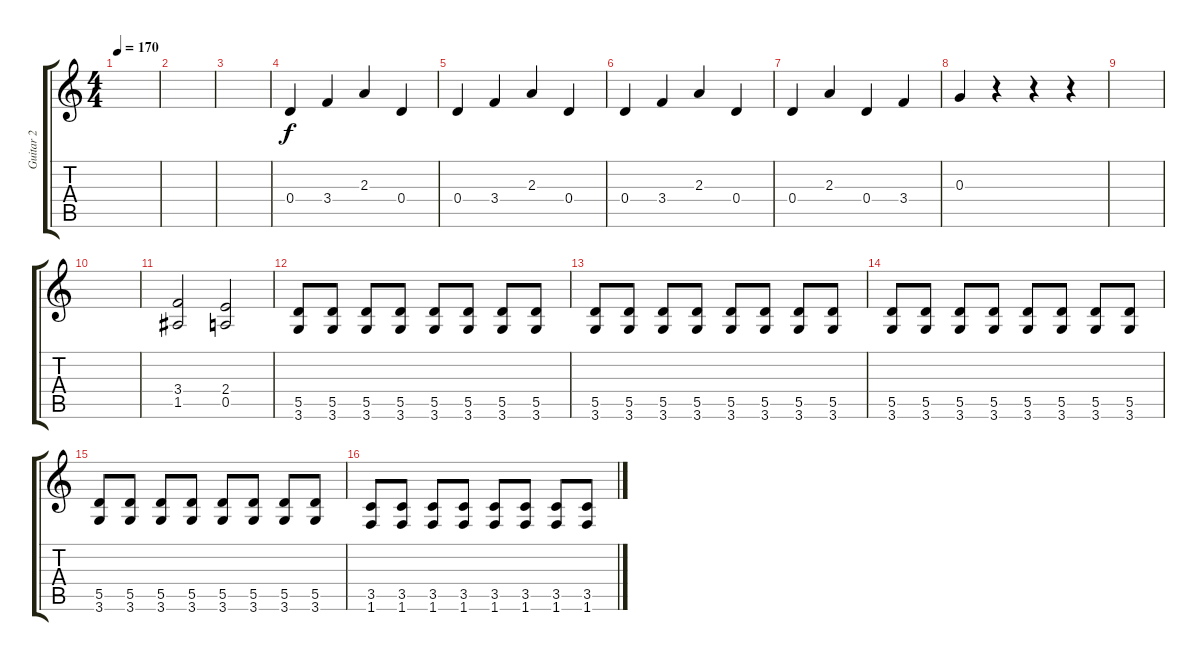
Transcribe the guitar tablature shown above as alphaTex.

\track ("Guitar 2" "Guitar 2") {instrument distortionguitar}
\staff {score tabs}
\tuning (E4 B3 G3 D3 A2 E2) {hide}
\ts (4 4)
\tempo 170
\clef g2
\ks c
|
|
|
0.4.4 3.4.4 2.3.4 0.4.4 |
0.4.4 3.4.4 2.3.4 0.4.4 |
0.4.4 3.4.4 2.3.4 0.4.4 |
0.4.4 2.3.4 0.4.4 3.4.4 |
0.3.4 r.4 r.4 r.4 |
|
|
(3.4 1.5).2 (2.4 0.5).2 |
(5.5 3.6).8 (5.5 3.6).8 (5.5 3.6).8 (5.5 3.6).8 (5.5 3.6).8 (5.5 3.6).8 (5.5 3.6).8 (5.5 3.6).8 |
(5.5 3.6).8 (5.5 3.6).8 (5.5 3.6).8 (5.5 3.6).8 (5.5 3.6).8 (5.5 3.6).8 (5.5 3.6).8 (5.5 3.6).8 |
(5.5 3.6).8 (5.5 3.6).8 (5.5 3.6).8 (5.5 3.6).8 (5.5 3.6).8 (5.5 3.6).8 (5.5 3.6).8 (5.5 3.6).8 |
(5.5 3.6).8 (5.5 3.6).8 (5.5 3.6).8 (5.5 3.6).8 (5.5 3.6).8 (5.5 3.6).8 (5.5 3.6).8 (5.5 3.6).8 |
(3.5 1.6).8 (3.5 1.6).8 (3.5 1.6).8 (3.5 1.6).8 (3.5 1.6).8 (3.5 1.6).8 (3.5 1.6).8 (3.5 1.6).8
